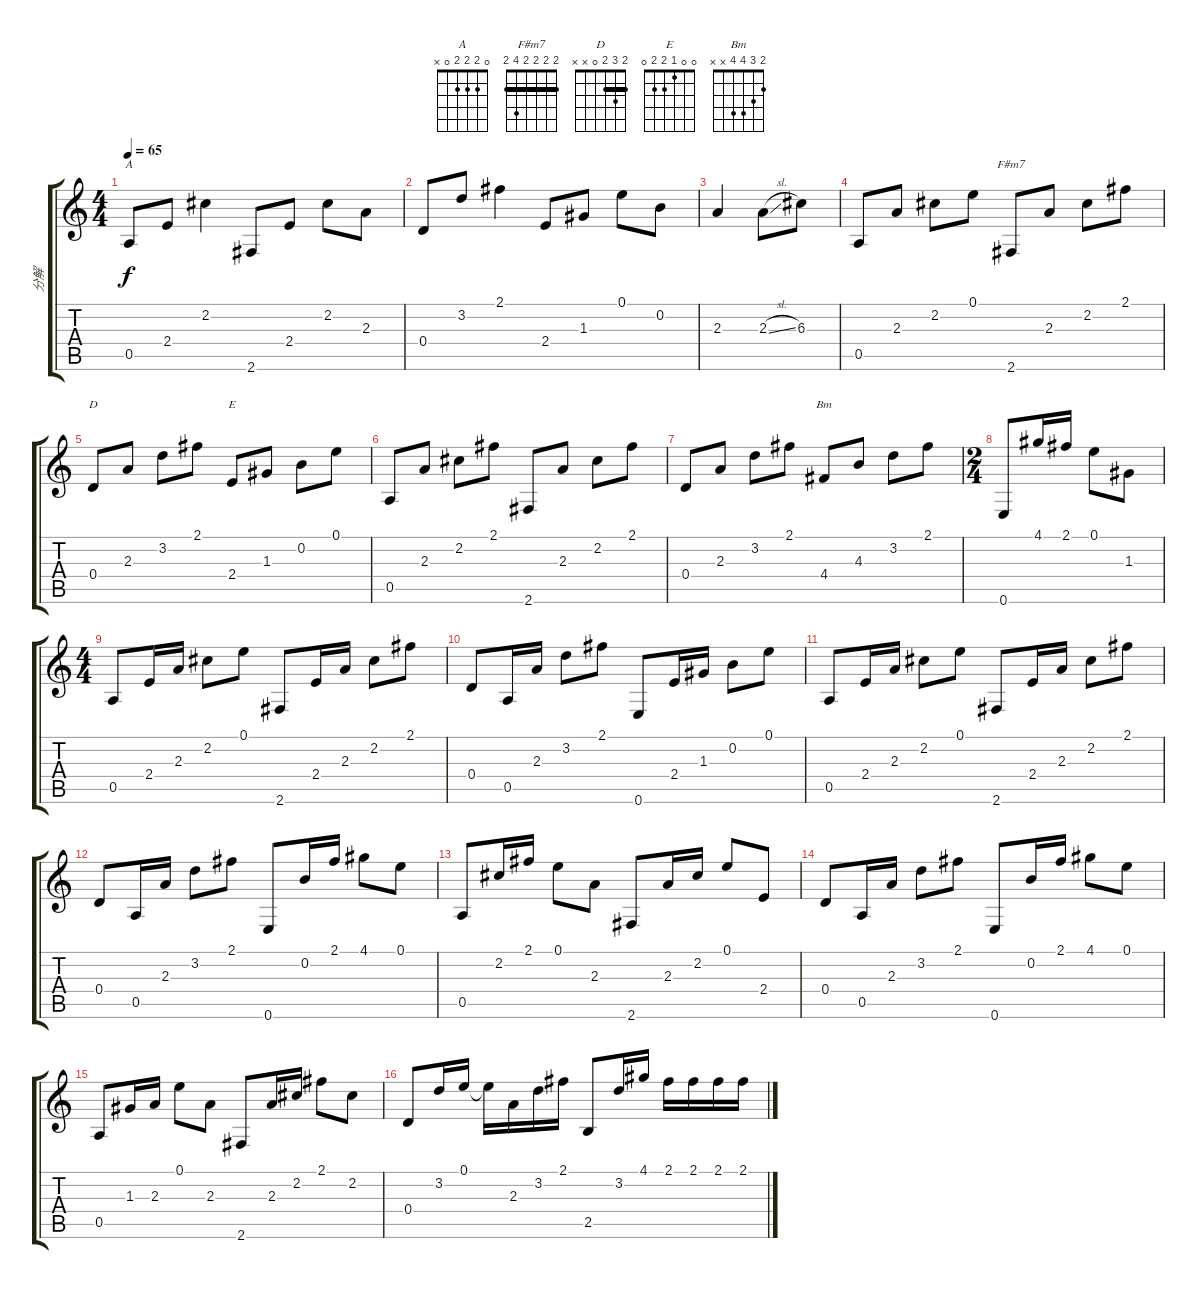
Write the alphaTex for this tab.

\track ("分解" "分解") {instrument acousticguitarsteel}
\staff {score tabs}
\tuning (E4 B3 G3 D3 A2 E2) {hide}
\chord ("A" 0 2 2 2 0 x)
\chord ("F#m7" 2 2 2 2 4 2) {barre 2}
\chord ("D" 2 3 2 0 x x) {barre 2}
\chord ("E" 0 0 1 2 2 0)
\chord ("Bm" 2 3 4 4 x x)
\ts (4 4)
\tempo 65
\clef g2
\ks c
0.5.8{ch "A" dy f} 2.4.8 2.2.4 2.6.8 2.4.8 2.2.8 2.3.8 |
0.4.8 3.2.8 2.1.4 2.4.8 1.3.8 0.1.8 0.2.8 |
2.3.4 2.3{sl}.8 6.3.8 |
0.5.8 2.3.8 2.2.8 0.1.8 2.6.8{ch "F#m7"} 2.3.8 2.2.8 2.1.8 |
0.4.8{ch "D"} 2.3.8 3.2.8 2.1.8 2.4.8{ch "E"} 1.3.8 0.2.8 0.1.8 |
0.5.8 2.3.8 2.2.8 2.1.8 2.6.8 2.3.8 2.2.8 2.1.8 |
0.4.8 2.3.8 3.2.8 2.1.8 4.4.8{ch "Bm"} 4.3.8 3.2.8 2.1.8 |
\ts (2 4)
0.6.8 4.1.16 2.1.16 0.1.8 1.3.8 |
\ts (4 4)
0.5.8 2.4.16 2.3.16 2.2.8 0.1.8 2.6.8 2.4.16 2.3.16 2.2.8 2.1.8 |
0.4.8 0.5.16 2.3.16 3.2.8 2.1.8 0.6.8 2.4.16 1.3.16 0.2.8 0.1.8 |
0.5.8 2.4.16 2.3.16 2.2.8 0.1.8 2.6.8 2.4.16 2.3.16 2.2.8 2.1.8 |
0.4.8 0.5.16 2.3.16 3.2.8 2.1.8 0.6.8 0.2.16 2.1.16 4.1.8 0.1.8 |
0.5.8 2.2.16 2.1.16 0.1.8 2.3.8 2.6.8 2.3.16 2.2.16 0.1.8 2.4.8 |
0.4.8 0.5.16 2.3.16 3.2.8 2.1.8 0.6.8 0.2.16 2.1.16 4.1.8 0.1.8 |
0.5.8 1.3.16 2.3.16 0.1.8 2.3.8 2.6.8 2.3.16 2.2.16 2.1.8 2.2.8 |
0.4.8 3.2.16 0.1.16 0.1{t}.16 2.3.16 3.2.16 2.1.16 2.5.8 3.2.16 4.1.16 2.1.16 2.1.16 2.1.16 2.1.16
